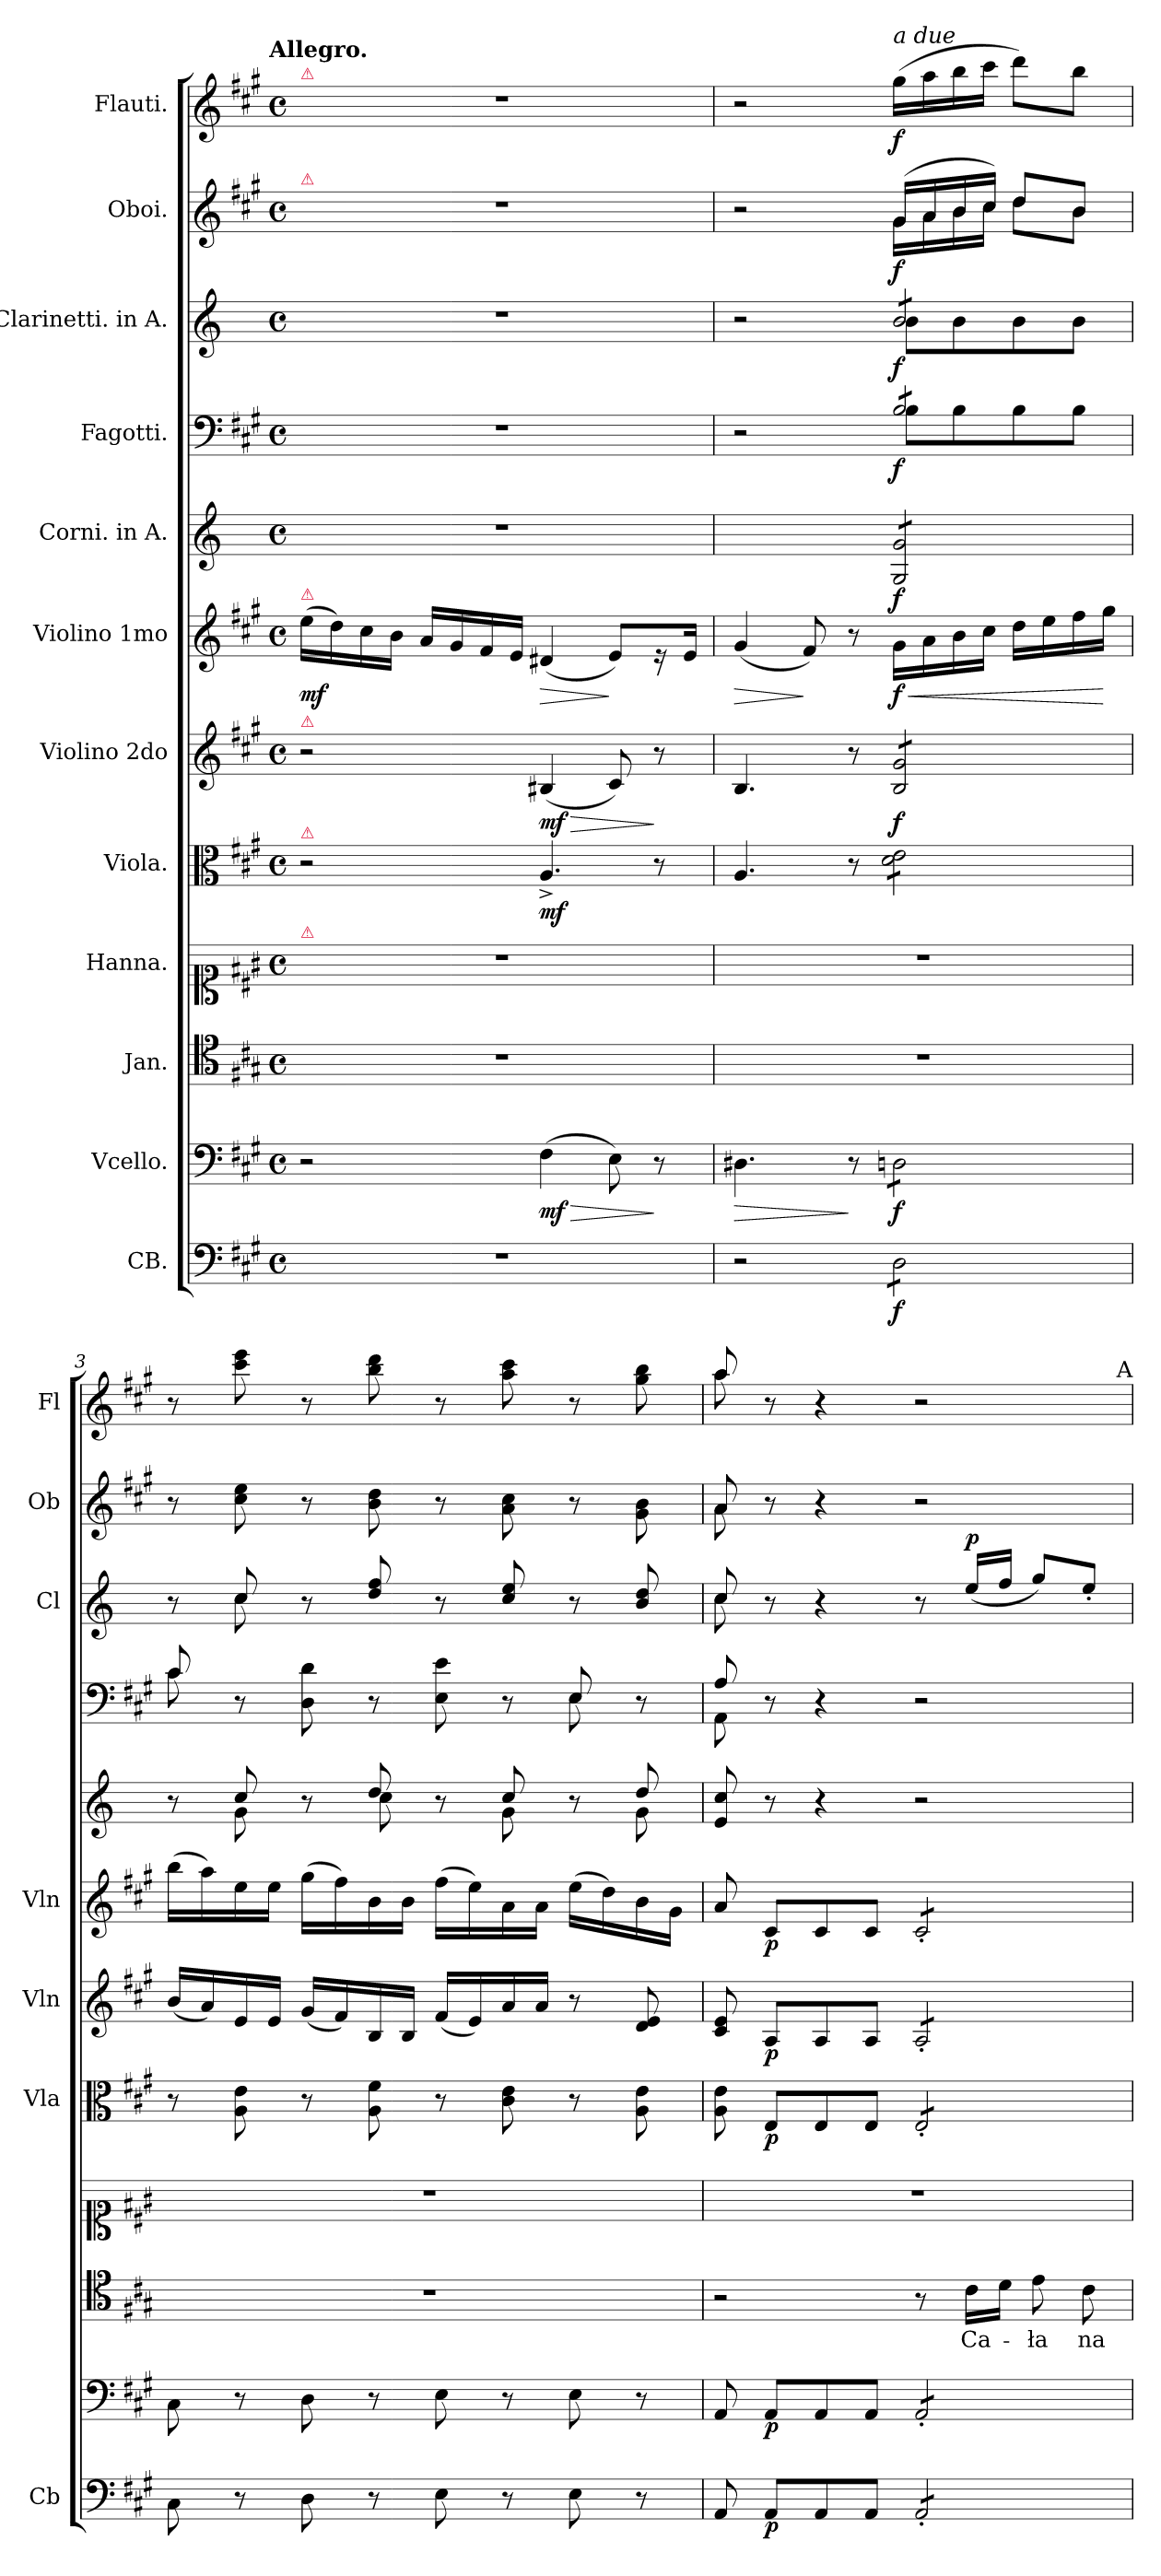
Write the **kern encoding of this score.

**kern	**dynam	**kern	**dynam	**kern	**text	**kern	**kern	**dynam	**kern	**dynam	**kern	**dynam	**kern	**dynam	**kern	**dynam	**kern	**dynam	**kern	**dynam	**kern	**dynam
*part12	*part12	*part11	*part11	*part10	*part10	*part9	*part8	*part8	*part7	*part7	*part6	*part6	*part5	*part5	*part4	*part4	*part3	*part3	*part2	*part2	*part1	*part1
*staff12	*staff12	*staff11	*staff11	*staff10	*staff10	*staff9	*staff8	*staff8	*staff7	*staff7	*staff6	*staff6	*staff5	*staff5	*staff4	*staff4	*staff3	*staff3	*staff2	*staff2	*staff1	*staff1
*I"CB.	*	*I"Vcello.	*	*I"Jan.	*	*I"Hanna.	*I"Viola.	*	*I"Violino 2do	*	*I"Violino 1mo	*	*I"Corni. in A.	*	*I"Fagotti.	*	*I"Clarinetti. in A.	*	*I"Oboi.	*	*I"Flauti.	*
*I'Cb	*	*	*	*	*	*	*I'Vla	*	*I'Vln	*	*I'Vln	*	*	*	*	*	*I'Cl	*	*I'Ob	*	*I'Fl	*
*clefF4	*	*clefF4	*	*clefC4	*	*clefC1	*clefC3	*	*clefG2	*	*clefG2	*	*clefG2	*	*clefF4	*	*clefG2	*	*clefG2	*	*clefG2	*
*ITrd8c12	*	*	*	*	*	*	*	*	*	*	*	*	*ITrd2c3	*	*	*	*ITrd2c3	*	*	*	*	*
*k[f#c#g#]	*	*k[f#c#g#]	*	*k[f#c#g#]	*	*k[f#c#g#]	*k[f#c#g#]	*	*k[f#c#g#]	*	*k[f#c#g#]	*	*k[f#c#g#]	*	*k[f#c#g#]	*	*k[f#c#g#]	*	*k[f#c#g#]	*	*k[f#c#g#]	*
!!LO:TX:omd:t=Allegro.
*M4/4	*	*M4/4	*	*M4/4	*	*M4/4	*M4/4	*	*M4/4	*	*M4/4	*	*M4/4	*	*M4/4	*	*M4/4	*	*M4/4	*	*M4/4	*
*met(c)	*	*met(c)	*	*met(c)	*	*met(c)	*met(c)	*	*met(c)	*	*met(c)	*	*met(c)	*	*met(c)	*	*met(c)	*	*met(c)	*	*met(c)	*
=1	=1	=1	=1	=1	=1	=1	=1	=1	=1	=1	=1	=1	=1	=1	=1	=1	=1	=1	=1	=1	=1	=1
!	!	!	!	!	!	!	!	!	!	!	!	!	!	!	!	!	!	!	!	!	!LO:TX:a:color=crimson:t=⚠	!
!	!	!	!	!	!	!	!	!	!	!	!	!	!	!	!	!	!	!	!LO:TX:a:color=crimson:t=⚠	!	!	!
!	!	!	!	!	!	!	!	!	!	!	!LO:TX:a:color=crimson:t=⚠	!	!	!	!	!	!	!	!	!	!	!
!	!	!	!	!	!	!	!	!	!LO:TX:a:color=crimson:t=⚠	!	!	!	!	!	!	!	!	!	!	!	!	!
!	!	!	!	!	!	!	!LO:TX:a:color=crimson:t=⚠	!	!	!	!	!	!	!	!	!	!	!	!	!	!	!
!	!	!	!	!	!	!LO:TX:a:color=crimson:t=⚠	!	!	!	!	!	!	!	!	!	!	!	!	!	!	!	!
1r	.	2r	.	1r	.	1r	2r	.	2r	.	(16ee\LL	mf	1r	.	1r	.	1r	.	1r	.	1r	.
.	.	.	.	.	.	.	.	.	.	.	16dd\)	.	.	.	.	.	.	.	.	.	.	.
.	.	.	.	.	.	.	.	.	.	.	16cc#\	.	.	.	.	.	.	.	.	.	.	.
.	.	.	.	.	.	.	.	.	.	.	16b\JJ	.	.	.	.	.	.	.	.	.	.	.
.	.	.	.	.	.	.	.	.	.	.	16a/LL	.	.	.	.	.	.	.	.	.	.	.
.	.	.	.	.	.	.	.	.	.	.	16g#/	.	.	.	.	.	.	.	.	.	.	.
.	.	.	.	.	.	.	.	.	.	.	16f#/	.	.	.	.	.	.	.	.	.	.	.
.	.	.	.	.	.	.	.	.	.	.	16e/JJ	.	.	.	.	.	.	.	.	.	.	.
!	!	!	!LO:HP:b	!	!	!	!	!	!	!LO:HP:b	!	!LO:HP:b	!	!	!	!	!	!	!	!	!	!
!	!	!	!LO:DY:n=1:b	!	!	!	!	!LO:DY:b	!	!	!	!	!	!	!	!	!	!	!	!	!	!
.	.	(4F#\	> mf	.	.	.	4.A^/	mf	(4B#X/	> mf	(4d#X/	>	.	.	.	.	.	.	.	.	.	.
.	.	8E\)	.	.	.	.	.	.	8c#/)	.	8e/L)	]	.	.	.	.	.	.	.	.	.	.
.	.	8r	]	.	.	.	8r	.	8r	]	16r	.	.	.	.	.	.	.	.	.	.	.
.	.	.	.	.	.	.	.	.	.	.	16e/Jk	.	.	.	.	.	.	.	.	.	.	.
=2	=2	=2	=2	=2	=2	=2	=2	=2	=2	=2	=2	=2	=2	=2	=2	=2	=2	=2	=2	=2	=2	=2
!	!	!	!LO:HP:b	!	!	!	!	!	!	!	!	!LO:HP:b	!	!	!	!	!	!	!	!	!	!
*	*	*	*	*	*	*	*	*	*	*	*	*	*	*	*^	*	*^	*	*^	*	*	*
2r	.	4.D#X\	>	1r	.	1r	4.A/	.	4.B/	.	(4g#/	>	2ryy	.	2r	2ryy	.	2r	2ryy	.	2r	2ryy	.	2r	.
.	.	.	.	.	.	.	.	.	.	.	8f#/)	]	.	.	.	.	.	.	.	.	.	.	.	.	.
.	.	8r	]	.	.	.	8r	.	8r	.	8r	.	.	.	.	.	.	.	.	.	.	.	.	.	.
!	!	!	!	!	!	!	!	!	!	!	!	!	!	!	!	!	!	!	!	!	!	!	!	!LO:TX:a:i:t=a due	!
!	!	!	!	!	!	!	!	!	!	!	!	!LO:HP:b	!	!	!	!	!	!	!	!	!	!	!	!	!
*tremolo	*	*	*	*	*	*	*	*	*	*	*	*	*	*	*	*	*	*	*	*	*	*	*	*	*
*	*	*tremolo	*	*	*	*	*	*	*	*	*	*	*	*	*	*	*	*	*	*	*	*	*	*	*
*	*	*	*	*	*	*	*tremolo	*	*	*	*	*	*	*	*	*	*	*	*	*	*	*	*	*	*
*	*	*	*	*	*	*	*	*	*tremolo	*	*	*	*	*	*	*	*	*	*	*	*	*	*	*	*
*	*	*	*	*	*	*	*	*	*	*	*	*	*tremolo	*	*	*	*	*	*	*	*	*	*	*	*
*	*	*	*	*	*	*	*	*	*	*	*	*	*	*	*tremolo	*	*	*	*	*	*	*	*	*	*
*	*	*	*	*	*	*	*	*	*	*	*	*	*	*	*	*	*	*tremolo	*	*	*	*	*	*	*
8DD\L	f	8Dn\L	f	.	.	.	8d\ 8e\L	.	8B/ 8g#/L	f	16g#\LL	< f	8E/ 8e/L	f	8B/L	8B\L	f	8g#/L	8g#\L	f	(16g#/LL	16g#\LL	f	(16gg#\LL	f
.	.	.	.	.	.	.	.	.	.	.	16a\	.	.	.	.	.	.	.	.	.	16a/	16a\	.	16aa\	.
8DD\	.	8Dn\	.	.	.	.	8d\ 8e\	.	8B/ 8g#/	.	16b\	.	8E/ 8e/	.	8B/	8B\	.	8g#/	8g#\	.	16b/	16b\	.	16bb\	.
.	.	.	.	.	.	.	.	.	.	.	16cc#\JJ	.	.	.	.	.	.	.	.	.	16cc#/JJ)	16cc#\JJ	.	16ccc#\JJ	.
8DD\	.	8Dn\	.	.	.	.	8d\ 8e\	.	8B/ 8g#/	.	16dd\LL	.	8E/ 8e/	.	8B/	8B\	.	8g#/	8g#\	.	8dd/L	8dd\L	.	8ddd\L)	.
.	.	.	.	.	.	.	.	.	.	.	16ee\	.	.	.	.	.	.	.	.	.	.	.	.	.	.
8DD\J	.	8Dn\J	.	.	.	.	8d\ 8e\J	.	8B/ 8g#/J	.	16ff#\	.	8E/ 8e/J	.	8B/J	8B\J	.	8g#/J	8g#\J	.	8b/J	8b\J	.	8bb\J	.
*	*	*	*	*	*	*	*	*	*	*	*	*	*	*	*	*	*	*Xtremolo	*	*	*	*	*	*	*
*	*	*	*	*	*	*	*	*	*	*	*	*	*	*	*Xtremolo	*	*	*	*	*	*	*	*	*	*
*	*	*	*	*	*	*	*	*	*	*	*	*	*Xtremolo	*	*	*	*	*	*	*	*	*	*	*	*
*	*	*	*	*	*	*	*	*	*Xtremolo	*	*	*	*	*	*	*	*	*	*	*	*	*	*	*	*
*	*	*	*	*	*	*	*Xtremolo	*	*	*	*	*	*	*	*	*	*	*	*	*	*	*	*	*	*
*	*	*Xtremolo	*	*	*	*	*	*	*	*	*	*	*	*	*	*	*	*	*	*	*	*	*	*	*
*Xtremolo	*	*	*	*	*	*	*	*	*	*	*	*	*	*	*	*	*	*	*	*	*	*	*	*	*
.	.	.	.	.	.	.	.	.	.	.	16gg#\JJ	[	.	.	.	.	.	.	.	.	.	.	.	.	.
*	*	*	*	*	*	*	*	*	*	*	*	*	*	*	*	*	*	*	*	*	*v	*v	*	*	*
=3	=3	=3	=3	=3	=3	=3	=3	=3	=3	=3	=3	=3	=3	=3	=3	=3	=3	=3	=3	=3	=3	=3	=3	=3
*	*	*	*	*	*	*	*	*	*	*	*	*	*^	*	*	*	*	*	*	*	*	*	*	*
8CC#\	.	8C#\	.	1r	.	1r	8r	.	(16b/LL	.	(16bb\LL	.	8r	8ryy	.	8c#/	8c#\	.	8r	8ryy	.	8r	.	8r	.
.	.	.	.	.	.	.	.	.	16a/)	.	16aa\)	.	.	.	.	.	.	.	.	.	.	.	.	.	.
8r	.	8r	.	.	.	.	8A\ 8e\	.	16e/	.	16ee\	.	8a/	8e\	.	8r	8ryy	.	8a/	8a\	.	8cc#\ 8ee\	.	8ccc#\ 8eee\	.
.	.	.	.	.	.	.	.	.	16e/JJ	.	16ee\JJ	.	.	.	.	.	.	.	.	.	.	.	.	.	.
8DD\	.	8D\	.	.	.	.	8r	.	(16g#/LL	.	(16gg#\LL	.	8r	8ryy	.	8D\ 8d\	4ryy	.	8r	4ryy	.	8r	.	8r	.
.	.	.	.	.	.	.	.	.	16f#/)	.	16ff#\)	.	.	.	.	.	.	.	.	.	.	.	.	.	.
8r	.	8r	.	.	.	.	8A\ 8f#\	.	16B/	.	16b\	.	8b/	8a\	.	8r	.	.	8b/ 8dd/	.	.	8b\ 8dd\	.	8bb\ 8ddd\	.
.	.	.	.	.	.	.	.	.	16B/JJ	.	16b\JJ	.	.	.	.	.	.	.	.	.	.	.	.	.	.
8EE\	.	8E\	.	.	.	.	8r	.	(16f#/LL	.	(16ff#\LL	.	8r	8ryy	.	8E\ 8e\	4ryy	.	8r	2ryy	.	8r	.	8r	.
.	.	.	.	.	.	.	.	.	16e/)	.	16ee\)	.	.	.	.	.	.	.	.	.	.	.	.	.	.
8r	.	8r	.	.	.	.	8c#\ 8e\	.	16a/	.	16a\	.	8a/	8e\	.	8r	.	.	8a/ 8cc#/	.	.	8a\ 8cc#\	.	8aa\ 8ccc#\	.
.	.	.	.	.	.	.	.	.	16a/JJ	.	16a\JJ	.	.	.	.	.	.	.	.	.	.	.	.	.	.
8EE\	.	8E\	.	.	.	.	8r	.	8r	.	(16ee\LL	.	8r	8ryy	.	8E/	8E\	.	8r	.	.	8r	.	8r	.
.	.	.	.	.	.	.	.	.	.	.	16dd\)	.	.	.	.	.	.	.	.	.	.	.	.	.	.
8r	.	8r	.	.	.	.	8A\ 8e\	.	8d/ 8e/	.	16b\	.	8b/	8e\	.	8r	8ryy	.	8g#/ 8b/	.	.	8g#\ 8b\	.	8gg#\ 8bb\	.
.	.	.	.	.	.	.	.	.	.	.	16g#\JJ	.	.	.	.	.	.	.	.	.	.	.	.	.	.
*	*	*	*	*	*	*	*	*	*	*	*	*	*v	*v	*	*	*	*	*	*	*	*	*	*	*
=4	=4	=4	=4	=4	=4	=4	=4	=4	=4	=4	=4	=4	=4	=4	=4	=4	=4	=4	=4	=4	=4	=4	=4	=4
*	*	*	*	*	*	*	*	*	*	*	*	*	*	*	*	*	*	*	*	*	*^	*	*^	*
8AAA/	.	8AA/	.	2r	.	1r	8A\ 8e\	.	8c#/ 8e/	.	8a/	.	8c#/ 8a/	.	8A/	8AA\	.	8a/	8a\	.	8a/	8a\	.	8aa/	8aa\	.
8AAA/L	p	8AA/L	p	.	.	.	8E/L	p	8A/L	p	8c#/L	p	8r	.	8r	8ryy	.	8r	8ryy	.	8r	8ryy	.	8r	8ryy	.
8AAA/	.	8AA/	.	.	.	.	8E/	.	8A/	.	8c#/	.	4r	.	4r	4ryy	.	4r	4ryy	.	4r	4ryy	.	4r	4ryy	.
8AAA/J	.	8AA/J	.	.	.	.	8E/J	.	8A/J	.	8c#/J	.	.	.	.	.	.	.	.	.	.	.	.	.	.	.
!	!	!	!	!	!	!	!	!	!	!	!LO:TX:a:color=crimson:t=⚠	!	!	!	!	!	!	!	!	!	!	!	!	!	!	!
!	!	!	!	!	!	!	!	!	!LO:TX:a:color=crimson:t=⚠	!	!	!	!	!	!	!	!	!	!	!	!	!	!	!	!	!
!	!	!	!	!	!	!	!LO:TX:a:color=crimson:t=⚠	!	!	!	!	!	!	!	!	!	!	!	!	!	!	!	!	!	!	!
!	!	!LO:TX:a:color=crimson:t=⚠	!	!	!	!	!	!	!	!	!	!	!	!	!	!	!	!	!	!	!	!	!	!	!	!
!LO:TX:a:color=crimson:t=⚠	!	!	!	!	!	!	!	!	!	!	!	!	!	!	!	!	!	!	!	!	!	!	!	!	!	!
*tremolo	*	*	*	*	*	*	*	*	*	*	*	*	*	*	*	*	*	*	*	*	*	*	*	*	*	*
*	*	*tremolo	*	*	*	*	*	*	*	*	*	*	*	*	*	*	*	*	*	*	*	*	*	*	*	*
*	*	*	*	*	*	*	*tremolo	*	*	*	*	*	*	*	*	*	*	*	*	*	*	*	*	*	*	*
*	*	*	*	*	*	*	*	*	*tremolo	*	*	*	*	*	*	*	*	*	*	*	*	*	*	*	*	*
*	*	*	*	*	*	*	*	*	*	*	*tremolo	*	*	*	*	*	*	*	*	*	*	*	*	*	*	*
8AAA'/L	.	8AA'/L	.	8r	.	.	8E'/L	.	8A'/L	.	8c#'/L	.	2r	.	2r	2ryy	.	8r	2ryy	.	2r	2ryy	.	2r	2ryy	.
!	!	!	!	!	!	!	!	!	!	!	!	!	!	!	!	!	!	!	!	!LO:DY:a	!	!	!	!	!	!
8AAA'/	.	8AA'/	.	16c#\LL	Ca-	.	8E'/	.	8A'/	.	8c#'/	.	.	.	.	.	.	(16cc#/LL	.	p	.	.	.	.	.	.
.	.	.	.	16d\JJ	.	.	.	.	.	.	.	.	.	.	.	.	.	16dd/JJ	.	.	.	.	.	.	.	.
8AAA'/	.	8AA'/	.	8e\	-ła	.	8E'/	.	8A'/	.	8c#'/	.	.	.	.	.	.	8ee/L)	.	.	.	.	.	.	.	.
8AAA'/J	.	8AA'/J	.	8c#\	na-	.	8E'/J	.	8A'/J	.	8c#'/J	.	.	.	.	.	.	8cc#'/J	.	.	.	.	.	.	.	.
*	*	*	*	*	*	*	*	*	*	*	*Xtremolo	*	*	*	*	*	*	*	*	*	*	*	*	*	*	*
*	*	*	*	*	*	*	*	*	*Xtremolo	*	*	*	*	*	*	*	*	*	*	*	*	*	*	*	*	*
*	*	*	*	*	*	*	*Xtremolo	*	*	*	*	*	*	*	*	*	*	*	*	*	*	*	*	*	*	*
*	*	*Xtremolo	*	*	*	*	*	*	*	*	*	*	*	*	*	*	*	*	*	*	*	*	*	*	*	*
*Xtremolo	*	*	*	*	*	*	*	*	*	*	*	*	*	*	*	*	*	*	*	*	*	*	*	*	*	*
*	*	*	*	*	*	*	*	*	*	*	*	*	*	*	*v	*v	*	*	*	*	*v	*v	*	*v	*v	*
*	*	*	*	*	*	*	*	*	*	*	*	*	*	*	*	*	*v	*v	*	*	*	*	*
!	!	!	!	!	!	!	!	!	!	!	!	!	!	!	!	!	!	!	!	!	!LO:TX:a:t=A	!
=	=	=	=	=	=	=	=	=	=	=	=	=	=	=	=	=	=	=	=	=	=	=
*-	*-	*-	*-	*-	*-	*-	*-	*-	*-	*-	*-	*-	*-	*-	*-	*-	*-	*-	*-	*-	*-	*-
